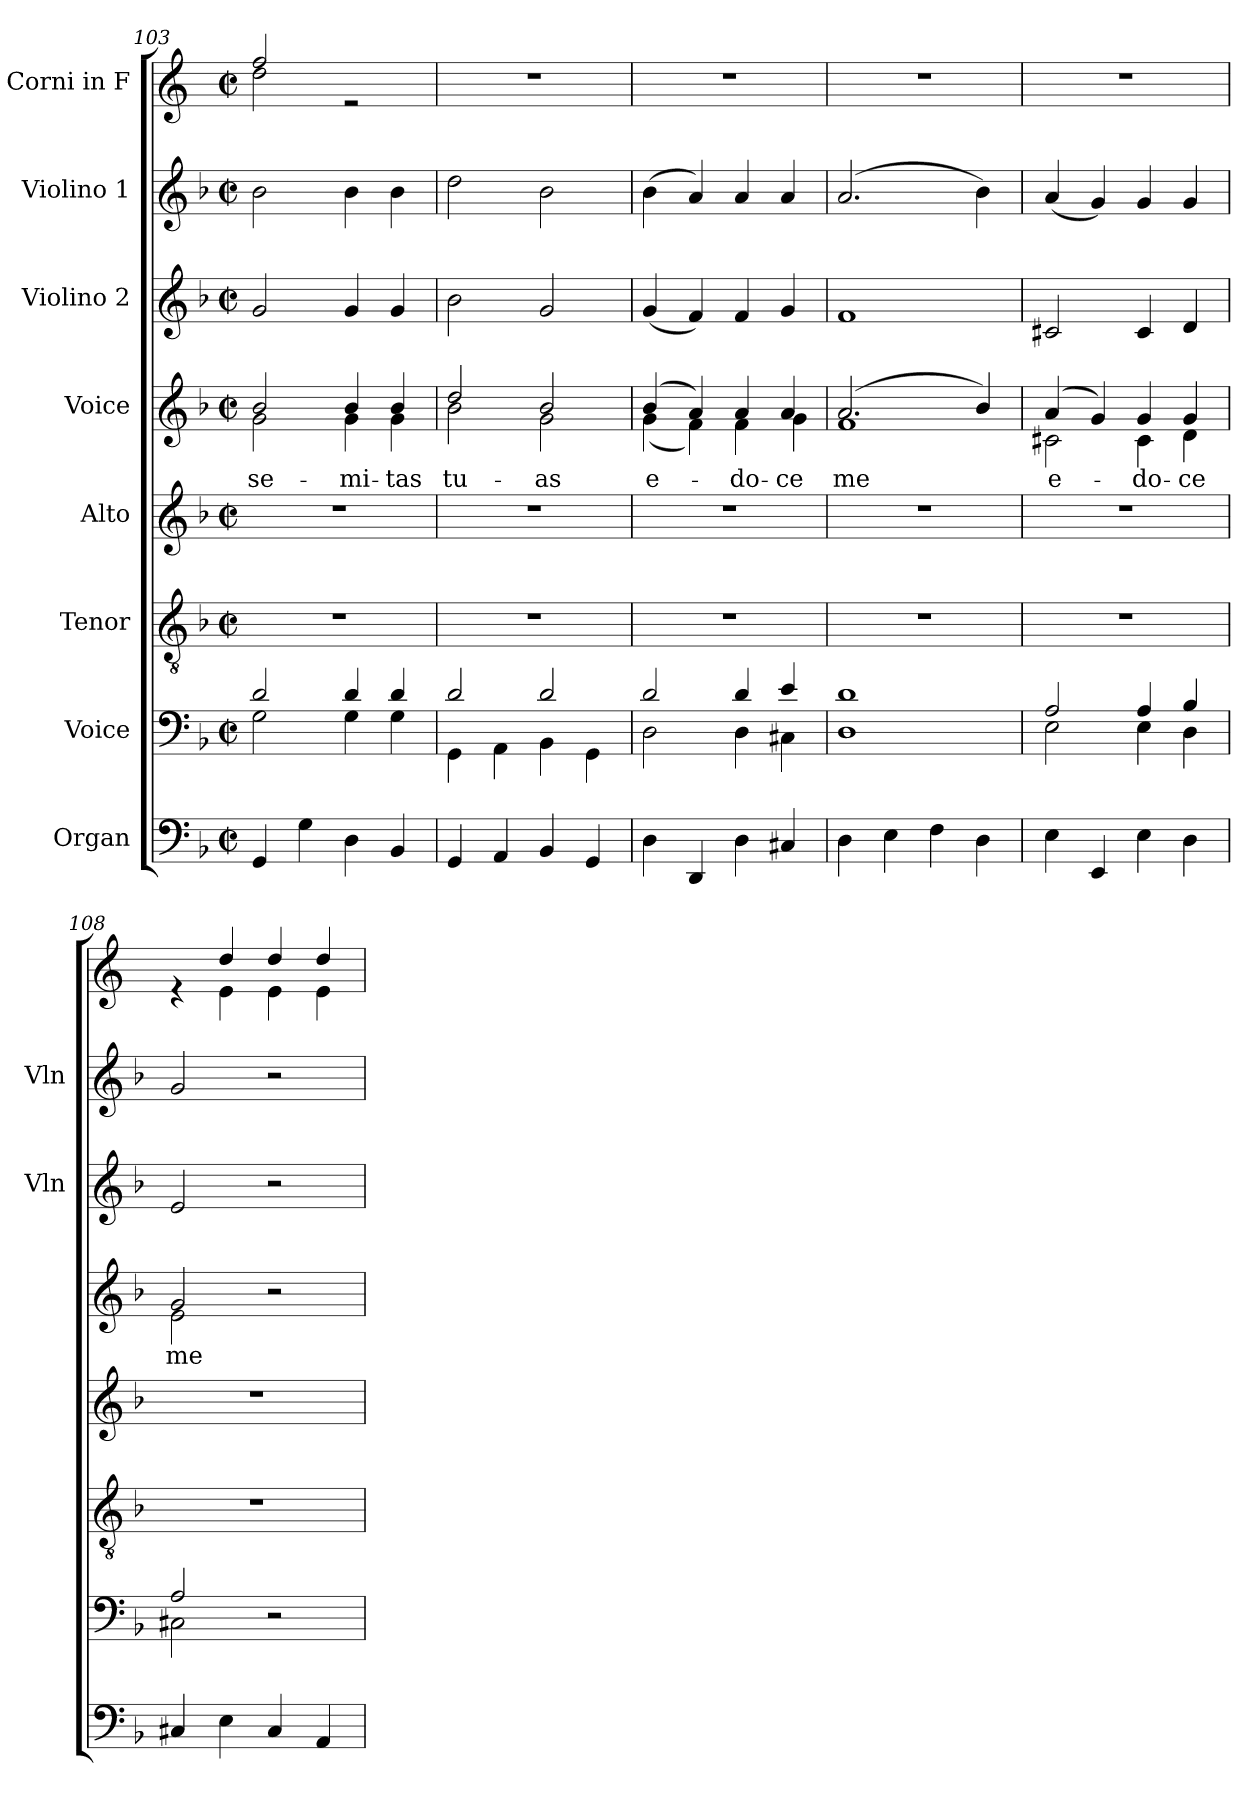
**kern	**kern	**kern	**kern	**kern	**text	**kern	**kern	**kern
*part8	*part7	*part6	*part5	*part4	*part4	*part3	*part2	*part1
*staff8	*staff7	*staff6	*staff5	*staff4	*staff4	*staff3	*staff2	*staff1
*I"Organ	*I"Voice	*I"Tenor	*I"Alto	*I"Voice	*	*I"Violino 2	*I"Violino 1	*I"Corni in F
*	*	*	*	*	*	*I'Vln	*I'Vln	*
*clefF4	*clefF4	*clefGv2	*clefG2	*clefG2	*	*clefG2	*clefG2	*clefG2
*	*	*	*	*	*	*	*	*ITrd4c7
*k[b-]	*k[b-]	*k[b-]	*k[b-]	*k[b-]	*	*k[b-]	*k[b-]	*k[b-]
*M2/2	*M2/2	*M2/2	*M2/2	*M2/2	*	*M2/2	*M2/2	*M2/2
*met(c|)	*met(c|)	*met(c|)	*met(c|)	*met(c|)	*	*met(c|)	*met(c|)	*met(c|)
=103	=103	=103	=103	=103	=103	=103	=103	=103
*	*^	*	*	*	*	*	*	*
!	!	!	!	!	!	!LO:LY:b	!	!	!
*	*	*	*	*	*^	*	*	*	*^
4GG/	2d/	2G\	1r	1r	2b-/	2g\	se-	2g/	2b-\	2b-/	2g\
4G\	.	.	.	.	.	.	.	.	.	.	.
!	!	!	!	!	!	!	!LO:LY:b	!	!	!	!
4D\	4d/	4G\	.	.	4b-/	4g\	-mi-	4g/	4b-\	2re	2ryy
!	!	!	!	!	!	!	!LO:LY:b	!	!	!	!
4BB-/	4d/	4G\	.	.	4b-/	4g\	-tas	4g/	4b-\	.	.
*	*	*	*	*	*	*	*	*	*	*v	*v
=104	=104	=104	=104	=104	=104	=104	=104	=104	=104	=104
!	!	!	!	!	!	!	!LO:LY:b	!	!	!
4GG/	2d/	4GG\	1r	1r	2dd/	2b-\	tu-	2b-\	2dd\	1r
4AA/	.	4AA\	.	.	.	.	.	.	.	.
!	!	!	!	!	!	!	!LO:LY:b	!	!	!
4BB-/	2d/	4BB-\	.	.	2b-/	2g\	-as	2g/	2b-\	.
4GG/	.	4GG\	.	.	.	.	.	.	.	.
=105	=105	=105	=105	=105	=105	=105	=105	=105	=105	=105
!	!	!	!	!	!	!	!LO:LY:b	!	!	!
4D\	2d/	2D\	1r	1r	(4b-/	(4g\	e-	(4g/	(4b-\	1r
4DD/	.	.	.	.	4a/)	4f\)	.	4f/)	4a/)	.
!	!	!	!	!	!	!	!LO:LY:b	!	!	!
4D\	4d/	4D\	.	.	4a/	4f\	-do-	4f/	4a/	.
!	!	!	!	!	!	!	!LO:LY:b	!	!	!
4C#X/	4e/	4C#X\	.	.	4a/	4g\	-ce	4g/	4a/	.
=106	=106	=106	=106	=106	=106	=106	=106	=106	=106	=106
!	!	!	!	!	!	!	!LO:LY:b	!	!	!
4D\	1d	1D	1r	1r	(2.a/	1f	me	1f	(2.a/	1r
4E\	.	.	.	.	.	.	.	.	.	.
4F\	.	.	.	.	.	.	.	.	.	.
4D\	.	.	.	.	4b-/)	.	.	.	4b-\)	.
!!LO:PB:g=z
=107	=107	=107	=107	=107	=107	=107	=107	=107	=107	=107
!	!	!	!	!	!	!	!LO:LY:b	!	!	!
4E\	2A/	2E\	1r	1r	(4a/	2c#X\	e-	2c#X/	(4a/	1r
4EE/	.	.	.	.	4g/)	.	.	.	4g/)	.
!	!	!	!	!	!	!	!LO:LY:b	!	!	!
4E\	4A/	4E\	.	.	4g/	4c#\	-do-	4c#/	4g/	.
!	!	!	!	!	!	!	!LO:LY:b	!	!	!
4D\	4B-/	4D\	.	.	4g/	4d\	-ce	4d/	4g/	.
=108	=108	=108	=108	=108	=108	=108	=108	=108	=108	=108
!	!	!	!	!	!	!	!LO:LY:b	!	!	!
*	*	*	*	*	*	*	*	*	*	*^
4C#X/	2A/	2C#X\	1r	1r	2g/	2e\	me	2e/	2g/	4re	4ryy
4E\	.	.	.	.	.	.	.	.	.	4g/	4A\
4C#/	2r	2ryy	.	.	2r	2ryy	.	2r	2r	4g/	4A\
4AA/	.	.	.	.	.	.	.	.	.	4g/	4A\
*	*v	*v	*	*	*v	*v	*	*	*	*v	*v
=	=	=	=	=	=	=	=	=
*-	*-	*-	*-	*-	*-	*-	*-	*-
